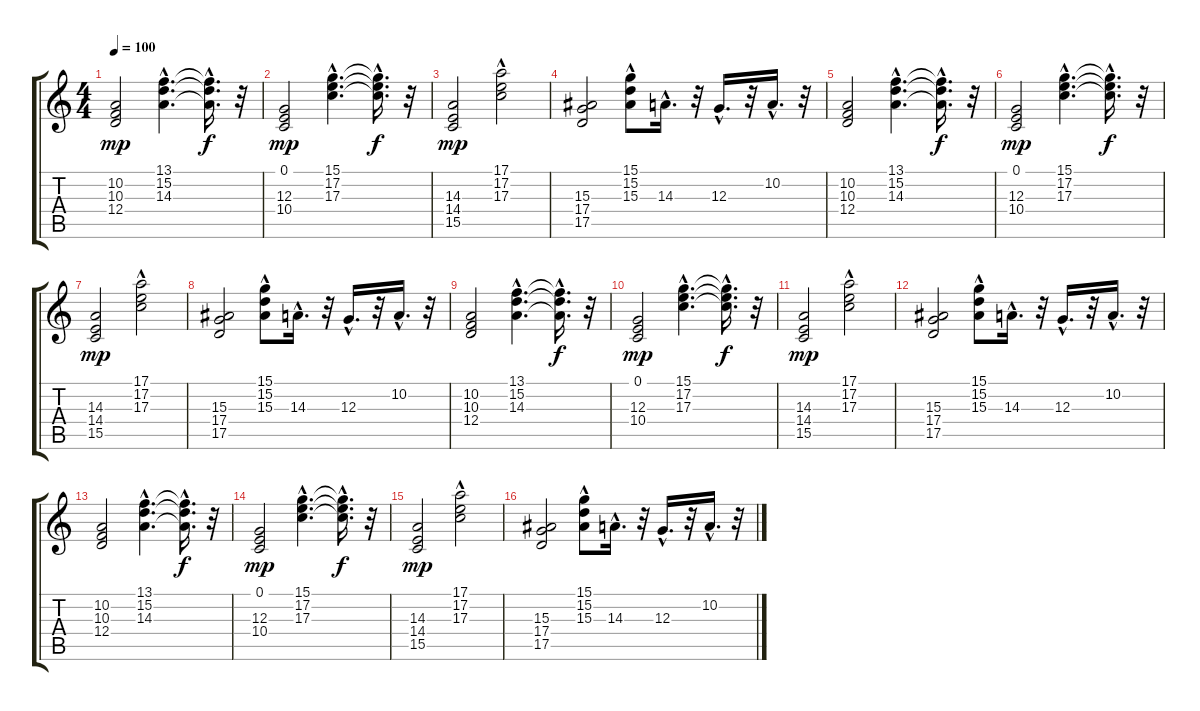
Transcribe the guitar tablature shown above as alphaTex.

\track "" {instrument acousticgrandpiano}
\staff {score tabs}
\tuning (E4 B3 G3 D3 A2 E2) {hide}
\ts (4 4)
\tempo 100
\clef g2
\ks c
(10.2 10.3 12.4).2{dy mp} (13.1{hac} 15.2{hac} 14.3{hac}).4{d} (13.1{hac t} 15.2{hac t} 14.3{hac t}).16{d dy f} r.32 |
(0.1 12.3 10.4).2{dy mp} (15.1{hac} 17.2{hac} 17.3{hac}).4{d} (15.1{hac t} 17.2{hac t} 17.3{hac t}).16{d dy f} r.32 |
(14.3 14.4 15.5).2{dy mp} (17.1{hac} 17.2{hac} 17.3).2 |
(15.3 17.4 17.5).2 (15.1{hac} 15.2{hac} 15.3{hac}).8 14.3{hac}.16{d} r.32 12.3{hac}.16{d} r.32 10.2{hac}.16{d} r.32 |
(10.2 10.3 12.4).2 (13.1{hac} 15.2{hac} 14.3{hac}).4{d} (13.1{hac t} 15.2{hac t} 14.3{hac t}).16{d dy f} r.32 |
(0.1 12.3 10.4).2{dy mp} (15.1{hac} 17.2{hac} 17.3{hac}).4{d} (15.1{hac t} 17.2{hac t} 17.3{hac t}).16{d dy f} r.32 |
(14.3 14.4 15.5).2{dy mp} (17.1{hac} 17.2{hac} 17.3).2 |
(15.3 17.4 17.5).2 (15.1{hac} 15.2{hac} 15.3{hac}).8 14.3{hac}.16{d} r.32 12.3{hac}.16{d} r.32 10.2{hac}.16{d} r.32 |
(10.2 10.3 12.4).2 (13.1{hac} 15.2{hac} 14.3{hac}).4{d} (13.1{hac t} 15.2{hac t} 14.3{hac t}).16{d dy f} r.32 |
(0.1 12.3 10.4).2{dy mp} (15.1{hac} 17.2{hac} 17.3{hac}).4{d} (15.1{hac t} 17.2{hac t} 17.3{hac t}).16{d dy f} r.32 |
(14.3 14.4 15.5).2{dy mp} (17.1{hac} 17.2{hac} 17.3).2 |
(15.3 17.4 17.5).2 (15.1{hac} 15.2{hac} 15.3{hac}).8 14.3{hac}.16{d} r.32 12.3{hac}.16{d} r.32 10.2{hac}.16{d} r.32 |
(10.2 10.3 12.4).2 (13.1{hac} 15.2{hac} 14.3{hac}).4{d} (13.1{hac t} 15.2{hac t} 14.3{hac t}).16{d dy f} r.32 |
(0.1 12.3 10.4).2{dy mp} (15.1{hac} 17.2{hac} 17.3{hac}).4{d} (15.1{hac t} 17.2{hac t} 17.3{hac t}).16{d dy f} r.32 |
(14.3 14.4 15.5).2{dy mp} (17.1{hac} 17.2{hac} 17.3).2 |
(15.3 17.4 17.5).2 (15.1{hac} 15.2{hac} 15.3{hac}).8 14.3{hac}.16{d} r.32 12.3{hac}.16{d} r.32 10.2{hac}.16{d} r.32
